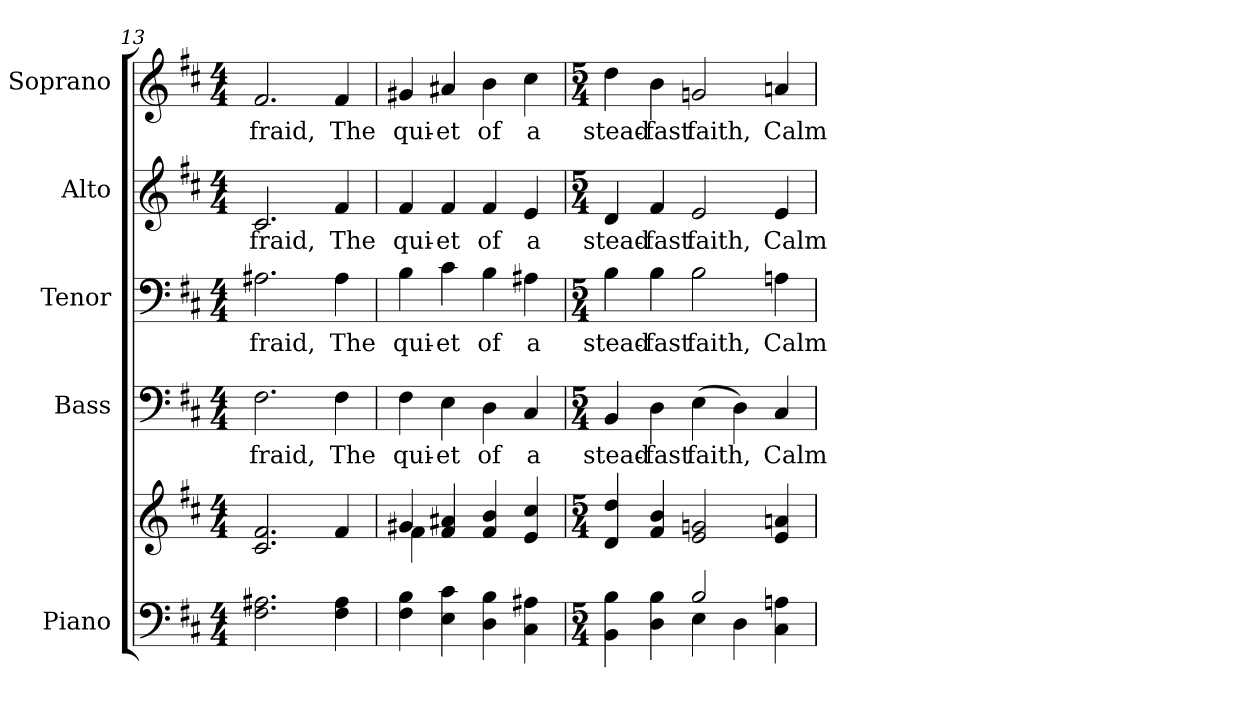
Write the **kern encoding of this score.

**kern	**kern	**kern	**text	**kern	**text	**kern	**text	**kern	**text
*part5	*part5	*part4	*part4	*part3	*part3	*part2	*part2	*part1	*part1
*staff6	*staff5	*staff4	*staff4	*staff3	*staff3	*staff2	*staff2	*staff1	*staff1
*I"Piano	*	*I"Bass	*	*I"Tenor	*	*I"Alto	*	*I"Soprano	*
*I'Pno.	*	*I'B.	*	*I'T.	*	*I'A.	*	*I'S.	*
!!LO:PB:g=z
*clefF4	*clefG2	*clefF4	*	*clefF4	*	*clefG2	*	*clefG2	*
*k[f#c#]	*k[f#c#]	*k[f#c#]	*	*k[f#c#]	*	*k[f#c#]	*	*k[f#c#]	*
*D:	*D:	*D:	*	*D:	*	*D:	*	*D:	*
*M4/4	*M4/4	*M4/4	*	*M4/4	*	*M4/4	*	*M4/4	*
=13	=13	=13	=13	=13	=13	=13	=13	=13	=13
!	!	!	!LO:LY:b:color=#000000	!	!	!	!	!	!
!	!	!	!	!	!LO:LY:b:color=#000000	!	!	!	!
!	!	!	!	!	!	!	!LO:LY:b:color=#000000	!	!
!	!	!	!	!	!	!	!	!	!LO:LY:b:color=#000000
2.F#i\ 2.A#Xi	2.c#i/ 2.f#i	2.F#i\	-fraid,	2.A#Xi\	-fraid,	2.c#i/	-fraid,	2.f#i/	-fraid,
!	!	!	!LO:LY:b:color=#000000	!	!	!	!	!	!
!	!	!	!	!	!LO:LY:b:color=#000000	!	!	!	!
!	!	!	!	!	!	!	!LO:LY:b:color=#000000	!	!
!	!	!	!	!	!	!	!	!	!LO:LY:b:color=#000000
4F#i\ 4A#i	4f#i/	4F#i\	The	4A#i\	The	4f#i/	The	4f#i/	The
=14	=14	=14	=14	=14	=14	=14	=14	=14	=14
*	*^	*	*	*	*	*	*	*	*
!	!	!	!	!LO:LY:b:color=#000000	!	!	!	!	!	!
!	!	!	!	!	!	!LO:LY:b:color=#000000	!	!	!	!
!	!	!	!	!	!	!	!	!LO:LY:b:color=#000000	!	!
!	!	!	!	!	!	!	!	!	!	!LO:LY:b:color=#000000
4F#i\ 4Bi	4g#Xi/	4f#i\	4F#i\	qui-	4Bi\	qui-	4f#i/	qui-	4g#Xi/	qui-
!	!	!	!	!LO:LY:b:color=#000000	!	!	!	!	!	!
!	!	!	!	!	!	!LO:LY:b:color=#000000	!	!	!	!
!	!	!	!	!	!	!	!	!LO:LY:b:color=#000000	!	!
!	!	!	!	!	!	!	!	!	!	!LO:LY:b:color=#000000
4Ei\ 4c#i	4f#i/ 4a#Xi	4ryy	4Ei\	-et	4c#i\	-et	4f#i/	-et	4a#Xi/	-et
!	!	!	!	!LO:LY:b:color=#000000	!	!	!	!	!	!
!	!	!	!	!	!	!LO:LY:b:color=#000000	!	!	!	!
!	!	!	!	!	!	!	!	!LO:LY:b:color=#000000	!	!
!	!	!	!	!	!	!	!	!	!	!LO:LY:b:color=#000000
4Di\ 4Bi	4f#i/ 4bi	2ryy	4Di\	of	4Bi\	of	4f#i/	of	4bi\	of
!	!	!	!	!LO:LY:b:color=#000000	!	!	!	!	!	!
!	!	!	!	!	!	!LO:LY:b:color=#000000	!	!	!	!
!	!	!	!	!	!	!	!	!LO:LY:b:color=#000000	!	!
!	!	!	!	!	!	!	!	!	!	!LO:LY:b:color=#000000
4C#i\ 4A#Xi	4ei/ 4cc#i	.	4C#i/	a	4A#Xi\	a	4ei/	a	4cc#i\	a
!!LO:PB:g=z
=15	=15	=15	=15	=15	=15	=15	=15	=15	=15	=15
*M5/4	*M5/4	*	*M5/4	*	*M5/4	*	*M5/4	*	*M5/4	*
*^	*	*	*	*	*	*	*	*	*	*
!	!	!	!	!	!LO:LY:b:color=#000000	!	!	!	!	!	!
!	!	!	!	!	!	!	!LO:LY:b:color=#000000	!	!	!	!
!	!	!	!	!	!	!	!	!	!LO:LY:b:color=#000000	!	!
!	!	!	!	!	!	!	!	!	!	!	!LO:LY:b:color=#000000
4BBi\ 4Bi	2ryy	4di/ 4ddi	2.ryy	4BBi/	stead-	4Bi\	stead-	4di/	stead-	4ddi\	stead-
!	!	!	!	!	!LO:LY:b:color=#000000	!	!	!	!	!	!
!	!	!	!	!	!	!	!LO:LY:b:color=#000000	!	!	!	!
!	!	!	!	!	!	!	!	!	!LO:LY:b:color=#000000	!	!
!	!	!	!	!	!	!	!	!	!	!	!LO:LY:b:color=#000000
4Di\ 4Bi	.	4f#i/ 4bi	.	4Di\	-fast	4Bi\	-fast	4f#i/	-fast	4bi\	-fast
!	!	!	!	!	!LO:LY:b:color=#000000	!	!	!	!	!	!
!	!	!	!	!	!	!	!LO:LY:b:color=#000000	!	!	!	!
!	!	!	!	!	!	!	!	!	!LO:LY:b:color=#000000	!	!
!	!	!	!	!	!	!	!	!	!	!	!LO:LY:b:color=#000000
2Bi/	4Ei\	2ei/ 2gni	.	(4Ei\	faith,	2Bi\	faith,	2ei/	faith,	2gni/	faith,
.	4Di\	.	4ryy	4Di\)	.	.	.	.	.	.	.
!	!	!	!	!	!LO:LY:b:color=#000000	!	!	!	!	!	!
!	!	!	!	!	!	!	!LO:LY:b:color=#000000	!	!	!	!
!	!	!	!	!	!	!	!	!	!LO:LY:b:color=#000000	!	!
!	!	!	!	!	!	!	!	!	!	!	!LO:LY:b:color=#000000
4C#i\ 4Ani	4ryy	4ei/ 4ani	4ryy	4C#i/	Calm	4Ani\	Calm	4ei/	Calm	4ani/	Calm
*v	*v	*	*	*	*	*	*	*	*	*	*
*	*v	*v	*	*	*	*	*	*	*	*
=	=	=	=	=	=	=	=	=	=
*-	*-	*-	*-	*-	*-	*-	*-	*-	*-
